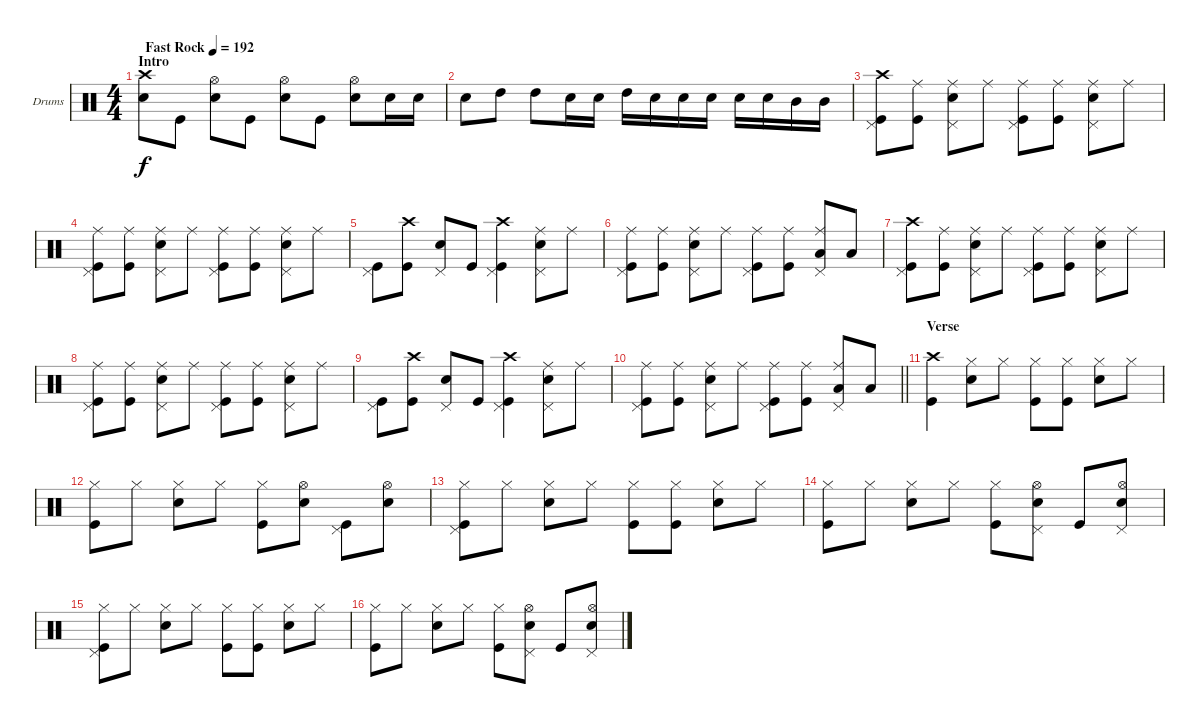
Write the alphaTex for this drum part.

\defaultSystemsLayout 4
\bracketExtendMode groupsimilarinstruments
\firstSystemTrackNameOrientation horizontal
\otherSystemsTrackNameOrientation horizontal
\track ("Drums" "Drums") {instrument percussion}
\staff {score}
\articulation defaults
\ts (4 4)
\section ("" "Intro")
\tempo (192 "Fast Rock")
\clef neutral
\ks c
("Snare (hit) 2" "Crash high (hit)").8{dy f} "Kick (hit)".8 ("Snare (hit) 2" "Hi-Hat (open)").8 "Kick (hit)".8 ("Snare (hit) 2" "Hi-Hat (open)").8 "Kick (hit)".8 ("Snare (hit) 2" "Hi-Hat (open)").8 "Snare (hit) 2".16 "Snare (hit) 2".16 |
"Snare (hit) 2".8 "High Tom (hit)".8 "High Tom (hit)".8 "Snare (hit) 2".16 "Snare (hit) 2".16 "High Tom (hit)".16 "Snare (hit) 2".16 "Snare (hit) 2".16 "Snare (hit) 2".16 "Snare (hit) 2".16 "Snare (hit) 2".16 "Mid Tom (hit)".16 "Mid Tom (hit)".16 |
("Kick (hit)" "Crash high (hit)" "Pedal Hi-Hat (hit)").8 ("Kick (hit)" "Ride (middle)").8 ("Snare (hit) 2" "Ride (middle)" "Pedal Hi-Hat (hit)").8 "Ride (middle)".8 ("Ride (middle)" "Kick (hit)" "Pedal Hi-Hat (hit)").8 ("Ride (middle)" "Kick (hit)").8 ("Ride (middle)" "Snare (hit) 2" "Pedal Hi-Hat (hit)").8 "Ride (middle)".8 |
("Ride (middle)" "Kick (hit)" "Pedal Hi-Hat (hit)").8 ("Ride (middle)" "Kick (hit)").8 ("Ride (middle)" "Snare (hit) 2" "Pedal Hi-Hat (hit)").8 "Ride (middle)".8 ("Ride (middle)" "Kick (hit)" "Pedal Hi-Hat (hit)").8 ("Ride (middle)" "Kick (hit)").8 ("Ride (middle)" "Snare (hit) 2" "Pedal Hi-Hat (hit)").8 "Ride (middle)".8 |
("Kick (hit)" "Pedal Hi-Hat (hit)").8 ("Kick (hit)" "Crash high (hit)").8 ("Snare (hit) 2" "Pedal Hi-Hat (hit)").8 "Kick (hit)".8 ("Kick (hit)" "Pedal Hi-Hat (hit)" "Crash high (hit)").4 ("Snare (hit) 2" "Pedal Hi-Hat (hit)" "Ride (middle)").8 "Ride (middle)".8 |
("Ride (middle)" "Kick (hit)" "Pedal Hi-Hat (hit)").8 ("Ride (middle)" "Kick (hit)").8 ("Ride (middle)" "Snare (hit) 2" "Pedal Hi-Hat (hit)").8 "Ride (middle)".8 ("Ride (middle)" "Kick (hit)" "Pedal Hi-Hat (hit)").8 ("Ride (middle)" "Kick (hit)").8 ("Ride (middle)" "Pedal Hi-Hat (hit)" "Low Tom (hit)").8 "Low Tom (hit)".8 |
("Kick (hit)" "Crash high (hit)" "Pedal Hi-Hat (hit)").8 ("Kick (hit)" "Ride (middle)").8 ("Snare (hit) 2" "Ride (middle)" "Pedal Hi-Hat (hit)").8 "Ride (middle)".8 ("Ride (middle)" "Kick (hit)" "Pedal Hi-Hat (hit)").8 ("Ride (middle)" "Kick (hit)").8 ("Ride (middle)" "Snare (hit) 2" "Pedal Hi-Hat (hit)").8 "Ride (middle)".8 |
("Ride (middle)" "Kick (hit)" "Pedal Hi-Hat (hit)").8 ("Ride (middle)" "Kick (hit)").8 ("Ride (middle)" "Snare (hit) 2" "Pedal Hi-Hat (hit)").8 "Ride (middle)".8 ("Ride (middle)" "Kick (hit)" "Pedal Hi-Hat (hit)").8 ("Ride (middle)" "Kick (hit)").8 ("Ride (middle)" "Snare (hit) 2" "Pedal Hi-Hat (hit)").8 "Ride (middle)".8 |
("Kick (hit)" "Pedal Hi-Hat (hit)").8 ("Kick (hit)" "Crash high (hit)").8 ("Snare (hit) 2" "Pedal Hi-Hat (hit)").8 "Kick (hit)".8 ("Kick (hit)" "Pedal Hi-Hat (hit)" "Crash high (hit)").4 ("Snare (hit) 2" "Pedal Hi-Hat (hit)" "Ride (middle)").8 "Ride (middle)".8 |
\barLineRight lightlight
("Ride (middle)" "Kick (hit)" "Pedal Hi-Hat (hit)").8 ("Ride (middle)" "Kick (hit)").8 ("Ride (middle)" "Snare (hit) 2" "Pedal Hi-Hat (hit)").8 "Ride (middle)".8 ("Ride (middle)" "Kick (hit)" "Pedal Hi-Hat (hit)").8 ("Ride (middle)" "Kick (hit)").8 ("Ride (middle)" "Pedal Hi-Hat (hit)" "Low Tom (hit)").8 "Low Tom (hit)".8 |
\section ("" "Verse")
("Kick (hit)" "Crash high (hit)").4 ("Snare (hit) 2" "Hi-Hat (closed)").8 "Hi-Hat (closed)".8 ("Kick (hit)" "Hi-Hat (closed)").8 ("Hi-Hat (closed)" "Kick (hit)").8 ("Hi-Hat (closed)" "Snare (hit) 2").8 "Hi-Hat (closed)".8 |
("Kick (hit)" "Hi-Hat (closed)").8 "Hi-Hat (closed)".8 ("Hi-Hat (closed)" "Snare (hit) 2").8 "Hi-Hat (closed)".8 ("Kick (hit)" "Hi-Hat (closed)").8 ("Hi-Hat (open)" "Snare (hit) 2").8 ("Kick (hit)" "Pedal Hi-Hat (hit)").8 ("Hi-Hat (open)" "Snare (hit) 2").8 |
("Kick (hit)" "Hi-Hat (closed)" "Pedal Hi-Hat (hit)").8 "Hi-Hat (closed)".8 ("Hi-Hat (closed)" "Snare (hit) 2").8 "Hi-Hat (closed)".8 ("Kick (hit)" "Hi-Hat (closed)").8 ("Hi-Hat (closed)" "Kick (hit)").8 ("Hi-Hat (closed)" "Snare (hit) 2").8 "Hi-Hat (closed)".8 |
("Kick (hit)" "Hi-Hat (closed)").8 "Hi-Hat (closed)".8 ("Hi-Hat (closed)" "Snare (hit) 2").8 "Hi-Hat (closed)".8 ("Kick (hit)" "Hi-Hat (closed)").8 ("Hi-Hat (open)" "Snare (hit) 2" "Pedal Hi-Hat (hit)").8 "Kick (hit)".8 ("Hi-Hat (open)" "Snare (hit) 2" "Pedal Hi-Hat (hit)").8 |
("Kick (hit)" "Hi-Hat (closed)" "Pedal Hi-Hat (hit)").8 "Hi-Hat (closed)".8 ("Hi-Hat (closed)" "Snare (hit) 2").8 "Hi-Hat (closed)".8 ("Kick (hit)" "Hi-Hat (closed)").8 ("Hi-Hat (closed)" "Kick (hit)").8 ("Hi-Hat (closed)" "Snare (hit) 2").8 "Hi-Hat (closed)".8 |
("Kick (hit)" "Hi-Hat (closed)").8 "Hi-Hat (closed)".8 ("Hi-Hat (closed)" "Snare (hit) 2").8 "Hi-Hat (closed)".8 ("Kick (hit)" "Hi-Hat (closed)").8 ("Hi-Hat (open)" "Snare (hit) 2" "Pedal Hi-Hat (hit)").8 "Kick (hit)".8 ("Hi-Hat (open)" "Snare (hit) 2" "Pedal Hi-Hat (hit)").8
